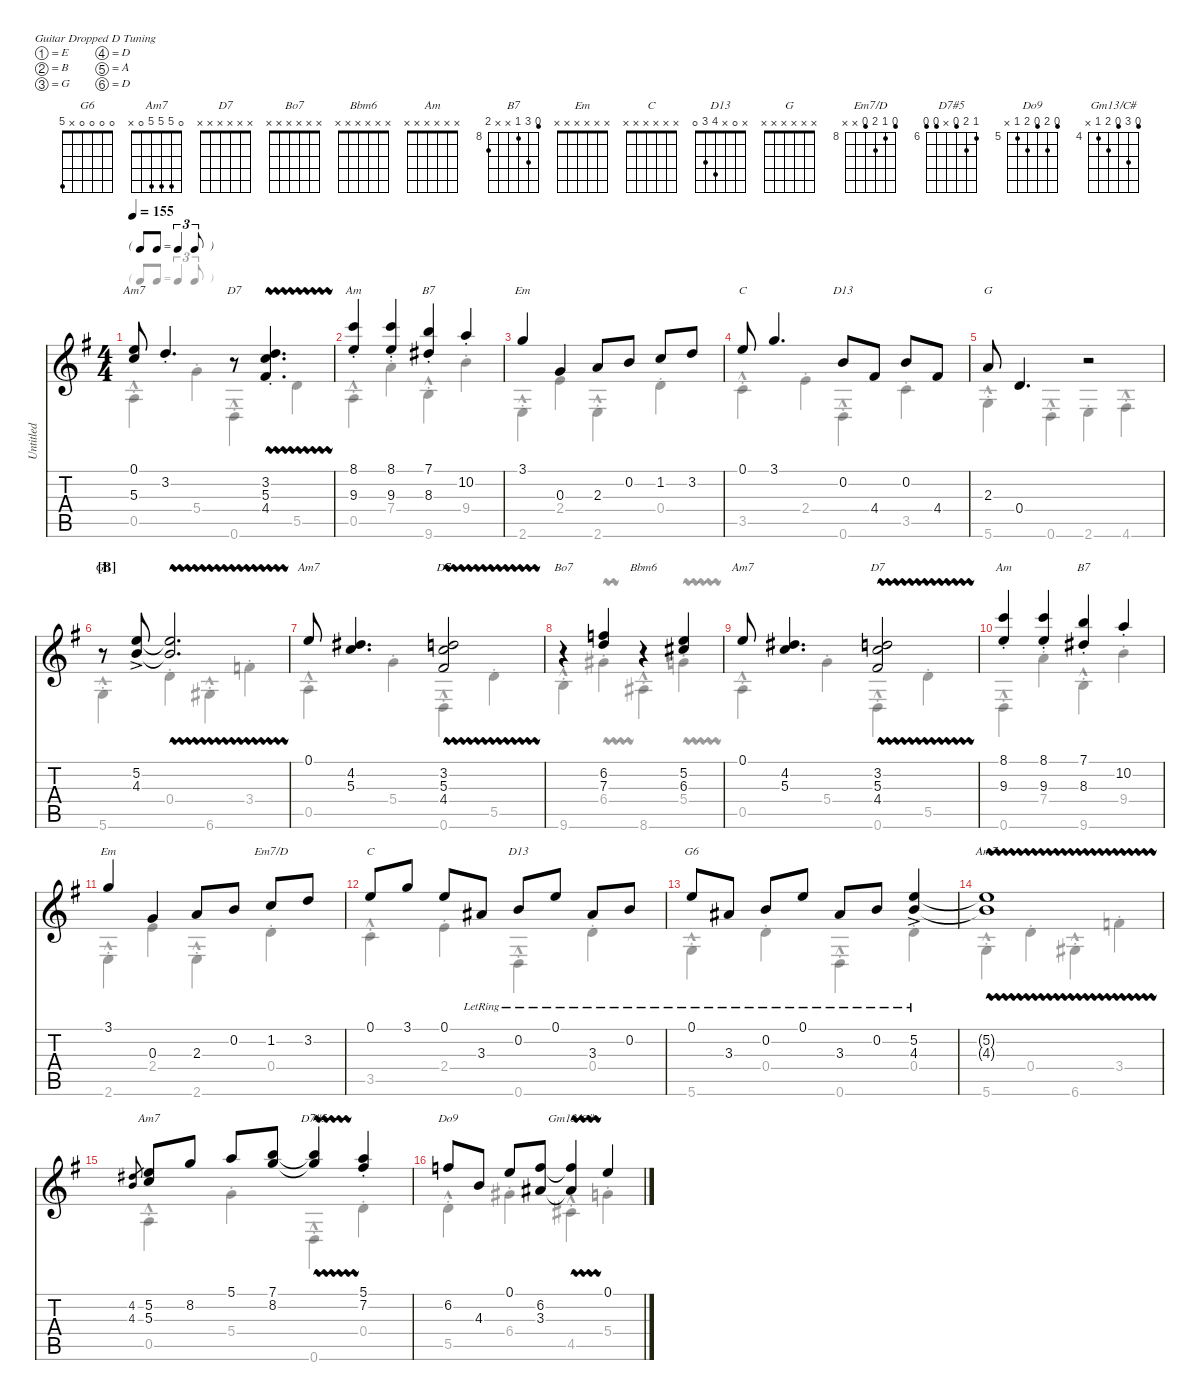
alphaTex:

\defaultSystemsLayout 4
\hideDynamics
\bracketExtendMode nobrackets
\otherSystemsTrackNameOrientation horizontal
\track ("Untitled" "Untitled") {instrument fretlessbass}
\staff {score tabs}
\tuning (E4 B3 G3 D3 A2 D2)
\chord ("G6" 0 0 0 0 x 5)
\chord ("Am7" 0 5 5 5 0 x)
\chord ("D7" x x x x x x)
\chord ("Bo7" x x x x x x)
\chord ("Bbm6" x x x x x x)
\chord ("Am" x x x x x x)
\chord ("B7" 7 10 8 x x 9) {firstfret 8}
\chord ("Em" x x x x x x)
\chord ("C" x x x x x x)
\chord ("D13" x 0 x 4 3 0)
\chord ("G" x x x x x x)
\chord ("Em7/D" 7 8 9 7 x x) {firstfret 8}
\chord ("D7#5" 6 7 5 x 5 5) {firstfret 6}
\chord ("Do9" 4 6 4 6 5 x) {firstfret 5}
\chord ("Gm13/C#" 3 6 3 5 4 x) {firstfret 4}
\voice
\ts (4 4)
\tf triplet8th
\tempo 155
\clef g2
\ks g
(0.1{acc forcenatural} 5.3{acc forcenatural}).8{ch "Am7" dy mf} 3.2{st acc forcenatural}.4{d} r.8{ch "D7"} (3.2{vw st acc forcenatural} 5.3{vw st acc forcenatural} 4.4{vw st acc #}).4{d} |
(8.1{st acc forcenatural} 9.3{st acc forcenatural}).4{ch "Am"} (8.1{st acc forcenatural} 9.3{st acc forcenatural}).4 (7.1{st acc forcenatural} 8.3{st acc #}).4{ch "B7"} 10.2{st acc forcenatural}.4 |
3.1{acc forcenatural}.4{ch "Em"} 0.3{acc forcenatural}.4 2.3{acc forcenatural}.8 0.2{acc forcenatural}.8 1.2{acc forcenatural}.8 3.2{acc forcenatural}.8 |
0.1{acc forcenatural}.8{ch "C"} 3.1{acc forcenatural}.4{d} 0.2{acc forcenatural}.8{ch "D13"} 4.4{acc #}.8 0.2{acc forcenatural}.8 4.4{acc #}.8 |
2.3{acc forcenatural}.8{ch "G"} 0.4{acc forcenatural}.4{d} r.2 |
\section ("B" "  ")
r.8{ch "G6"} (5.2{ac acc forcenatural} 4.3{ac acc forcenatural}).8 (5.2{vw t acc forcenatural} 4.3{vw t acc forcenatural}).2{d} |
0.1{acc forcenatural}.8{ch "Am7"} (4.2{acc #} 5.3{acc forcenatural}).4{d} (3.2{vw acc forcenatural} 5.3{vw acc forcenatural} 4.4{vw acc #}).2{ch "D7"} |
r.4{ch "Bo7"} (6.2{acc forcenatural} 7.3{acc forcenatural}).4 r.4{ch "Bbm6"} (5.2{acc forcenatural} 6.3{acc #}).4 |
0.1{acc forcenatural}.8{ch "Am7"} (4.2{acc #} 5.3{acc forcenatural}).4{d} (3.2{vw acc forcenatural} 5.3{vw acc forcenatural} 4.4{vw acc #}).2{ch "D7"} |
(8.1{st acc forcenatural} 9.3{st acc forcenatural}).4{ch "Am"} (8.1{st acc forcenatural} 9.3{st acc forcenatural}).4 (7.1{st acc forcenatural} 8.3{st acc #}).4{ch "B7"} 10.2{st acc forcenatural}.4 |
3.1{acc forcenatural}.4{ch "Em"} 0.3{acc forcenatural}.4 2.3{acc forcenatural}.8 0.2{acc forcenatural}.8 1.2{acc forcenatural}.8{ch "Em7/D"} 3.2{acc forcenatural}.8 |
0.1{acc forcenatural}.8{ch "C"} 3.1{acc forcenatural}.8 0.1{acc forcenatural}.8 3.3{lr acc #}.8 0.2{lr acc forcenatural}.8{ch "D13"} 0.1{lr acc forcenatural}.8 3.3{lr acc #}.8 0.2{lr acc forcenatural}.8 |
0.1{lr acc forcenatural}.8{ch "G6"} 3.3{lr acc #}.8 0.2{lr acc forcenatural}.8 0.1{lr acc forcenatural}.8 3.3{lr acc #}.8 0.2{lr acc forcenatural}.8 (5.2{ac lr acc forcenatural} 4.3{ac lr acc forcenatural}).4 |
(5.2{vw t acc forcenatural} 4.3{vw t acc forcenatural}).1{ch "Am7"} |
(4.2{acc #} 4.3{acc forcenatural}).8{gr} (5.2{acc forcenatural} 5.3{acc forcenatural}).8{ch "Am7"} 8.2{acc forcenatural}.8 5.1{acc forcenatural}.8 (7.1{acc forcenatural} 8.2{acc forcenatural}).8 (7.1{vw t acc forcenatural} 8.2{vw t acc forcenatural}).4{ch "D7#5"} (5.1{st acc forcenatural} 7.2{st acc #}).4 |
6.2{acc forcenatural}.8{ch "Do9"} 4.3{acc forcenatural}.8 0.1{acc forcenatural}.8 (6.2{acc forcenatural} 3.3{acc #}).8 (6.2{vw t acc forcenatural} 3.3{vw t acc #}).4{ch "Gm13/C#"} 0.1{acc forcenatural}.4
\voice
\clef g2
\ottava regular
\simile none
\ks g
0.5{hac st acc forcenatural}.4{dy mf} 5.4{st acc forcenatural}.4 0.6{hac st acc forcenatural}.4 5.5{acc forcenatural}.4 |
0.5{hac st acc forcenatural}.4 7.4{st acc forcenatural}.4 9.6{hac st acc forcenatural}.4 9.4{st acc forcenatural}.4 |
2.6{hac st acc forcenatural}.4 2.4{st acc forcenatural}.4 2.6{hac st acc forcenatural}.4 0.4{st acc forcenatural}.4 |
3.5{hac st acc forcenatural}.4 2.4{st acc forcenatural}.4 0.6{hac st acc forcenatural}.4 3.5{st acc forcenatural}.4 |
5.6{hac st acc forcenatural}.4 0.6{hac st acc forcenatural}.4 2.6{st acc forcenatural}.4 4.6{hac st acc #}.4 |
5.6{hac st acc forcenatural}.4 0.4{st acc forcenatural}.4 6.6{hac st acc #}.4 3.4{st acc forcenatural}.4 |
0.5{hac st acc forcenatural}.4 5.4{st acc forcenatural}.4 0.6{hac st acc forcenatural}.4 5.5{st acc forcenatural}.4 |
9.6{hac st acc forcenatural}.4 6.4{vw st acc #}.4 8.6{hac st acc #}.4 5.4{vw st acc forcenatural}.4 |
0.5{hac st acc forcenatural}.4 5.4{st acc forcenatural}.4 0.6{hac st acc forcenatural}.4 5.5{st acc forcenatural}.4 |
0.6{hac st acc forcenatural}.4 7.4{st acc forcenatural}.4 9.6{hac st acc forcenatural}.4 9.4{st acc forcenatural}.4 |
2.6{hac st acc forcenatural}.4 2.4{st acc forcenatural}.4 2.6{hac st acc forcenatural}.4 0.4{st acc forcenatural}.4 |
3.5{hac st acc forcenatural}.4 2.4{st acc forcenatural}.4 0.6{hac st acc forcenatural}.4 0.4{st acc forcenatural}.4 |
5.6{hac st acc forcenatural}.4 0.4{st acc forcenatural}.4 0.6{hac st acc forcenatural}.4 0.4{st acc forcenatural}.4 |
5.6{hac st acc forcenatural}.4 0.4{st acc forcenatural}.4 6.6{hac st acc #}.4 3.4{st acc forcenatural}.4 |
0.5{hac st acc forcenatural}.4 5.4{st acc forcenatural}.4 0.6{hac st acc forcenatural}.4 0.4{st acc forcenatural}.4 |
5.5{hac st acc forcenatural}.4 6.4{st acc #}.4 4.5{hac st acc #}.4 5.4{st acc forcenatural}.4
